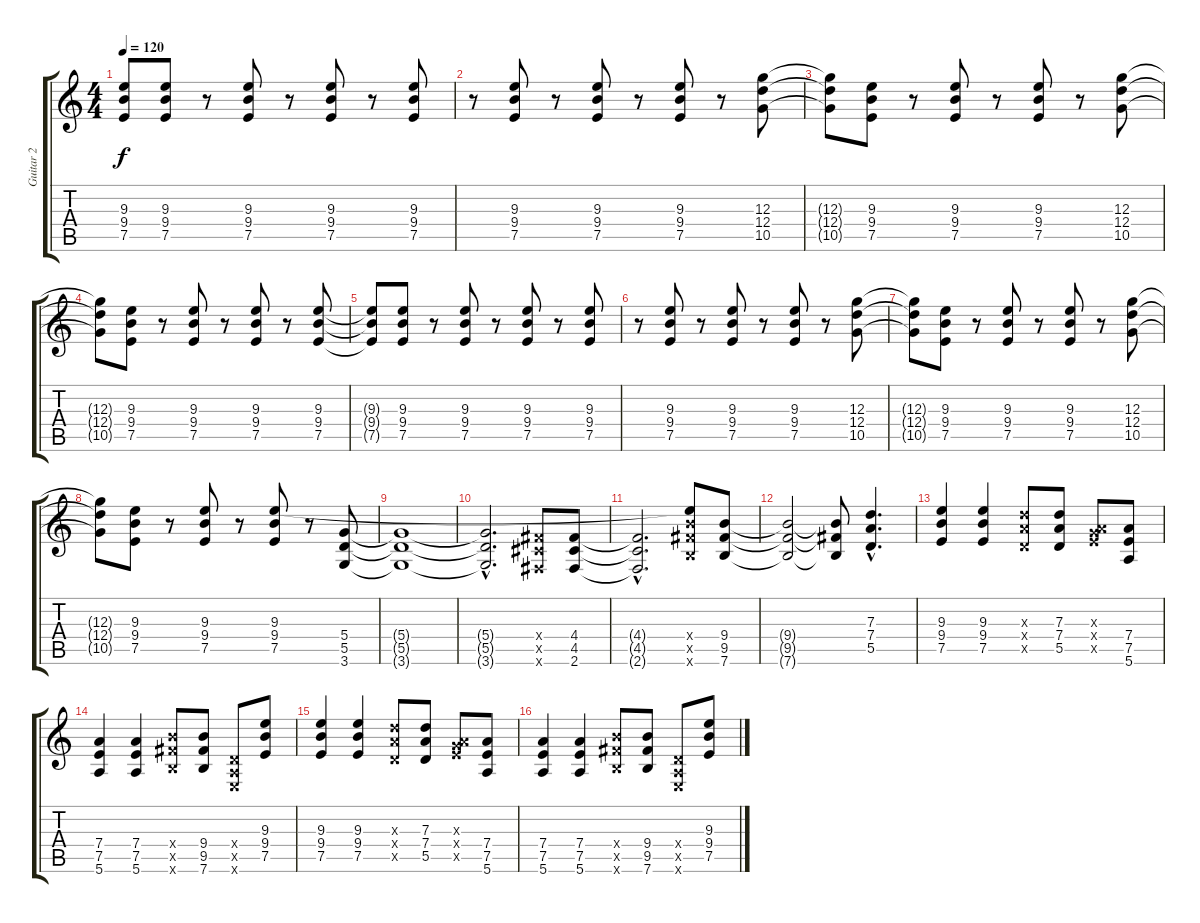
\track ("Guitar 2" "Guitar 2") {instrument overdrivenguitar}
\staff {score tabs}
\tuning (E4 B3 G3 D3 A2 E2) {hide}
\ts (4 4)
\tempo 120
\clef g2
\ks c
(9.3{t} 9.4{t} 7.5{t}).8{dy f} (9.3 9.4 7.5).8 r.8 (9.3 9.4 7.5).8 r.8 (9.3 9.4 7.5).8 r.8 (9.3 9.4 7.5).8 |
r.8 (9.3 9.4 7.5).8 r.8 (9.3 9.4 7.5).8 r.8 (9.3 9.4 7.5).8 r.8 (12.3 12.4 10.5).8 |
(12.3{t} 12.4{t} 10.5{t}).8 (9.3 9.4 7.5).8 r.8 (9.3 9.4 7.5).8 r.8 (9.3 9.4 7.5).8 r.8 (12.3 12.4 10.5).8 |
(12.3{t} 12.4{t} 10.5{t}).8 (9.3 9.4 7.5).8 r.8 (9.3 9.4 7.5).8 r.8 (9.3 9.4 7.5).8 r.8 (9.3 9.4 7.5).8 |
(9.3{t} 9.4{t} 7.5{t}).8 (9.3 9.4 7.5).8 r.8 (9.3 9.4 7.5).8 r.8 (9.3 9.4 7.5).8 r.8 (9.3 9.4 7.5).8 |
r.8 (9.3 9.4 7.5).8 r.8 (9.3 9.4 7.5).8 r.8 (9.3 9.4 7.5).8 r.8 (12.3 12.4 10.5).8 |
(12.3{t} 12.4{t} 10.5{t}).8 (9.3 9.4 7.5).8 r.8 (9.3 9.4 7.5).8 r.8 (9.3 9.4 7.5).8 r.8 (12.3 12.4 10.5).8 |
(12.3{t} 12.4{t} 10.5{t}).8 (9.3 9.4 7.5).8 r.8 (9.3 9.4 7.5).8 r.8 (9.3 9.4 7.5).8 r.8 (5.4 5.5 3.6).8 |
(5.4{t} 5.5{t} 3.6{t}).1 |
(5.4{hac t} 5.5{hac t} 3.6{hac t}).2{d} (4.4{x} 4.5{x} 2.6{x}).8 (4.4 4.5 2.6).8 |
(4.4{hac t} 4.5{hac t} 2.6{hac t}).2{d} (9.3{t} 9.4{x} 9.5{x} 7.6{x}).8 (9.4 9.5 7.6).8 |
(9.4{t} 9.5{t} 7.6{t}).2 (9.4{t} 9.5{t} 7.6{t}).8 (7.3{hac} 7.4{hac} 5.5{hac}).4{d} |
(9.3 9.4 7.5).4 (9.3 9.4 7.5).4 (7.3{x} 7.4{x} 5.5{x}).8 (7.3 7.4 5.5).8 (0.3{x} 7.4{x} 7.5{x}).8 (7.4 7.5 5.6).8 |
(7.4 7.5 5.6).4 (7.4 7.5 5.6).4 (9.4{x} 9.5{x} 7.6{x}).8 (9.4 9.5 7.6).8 (0.4{x} 0.5{x} 0.6{x}).8 (9.3 9.4 7.5).8 |
(9.3 9.4 7.5).4 (9.3 9.4 7.5).4 (7.3{x} 7.4{x} 5.5{x}).8 (7.3 7.4 5.5).8 (0.3{x} 7.4{x} 7.5{x}).8 (7.4 7.5 5.6).8 |
(7.4 7.5 5.6).4 (7.4 7.5 5.6).4 (9.4{x} 9.5{x} 7.6{x}).8 (9.4 9.5 7.6).8 (0.4{x} 0.5{x} 0.6{x}).8 (9.3 9.4 7.5).8
